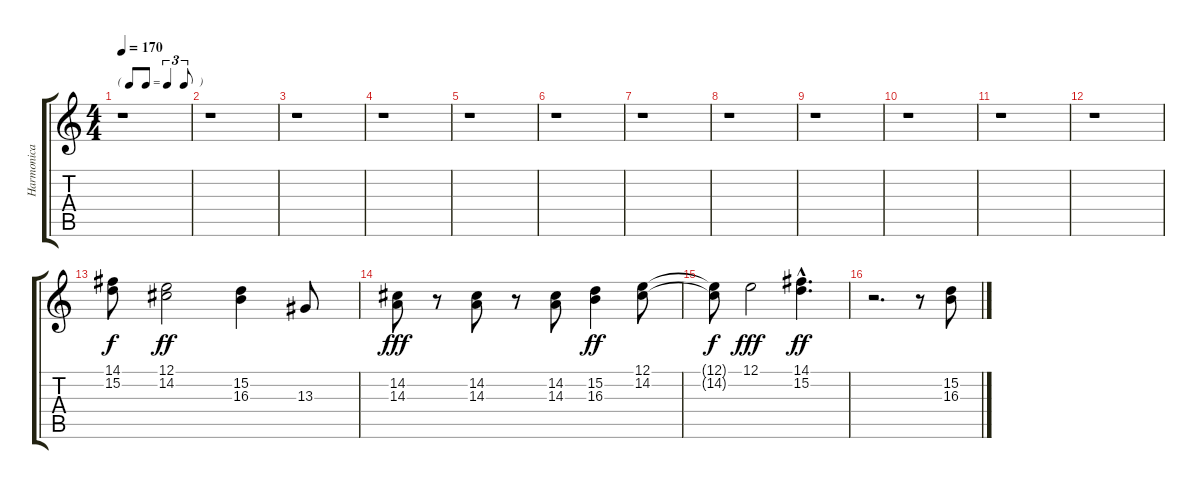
\track ("Harmonica" "Harmonica") {instrument harmonica}
\staff {score tabs}
\tuning (E4 B3 G3 D3 A2 E2) {hide}
\ts (4 4)
\tf triplet8th
\tempo 170
\clef g2
\ks c
r.1{dy f} |
r.1 |
r.1 |
r.1 |
r.1 |
r.1 |
r.1 |
r.1 |
r.1 |
r.1 |
r.1 |
r.1 |
(14.1 15.2).8 (12.1 14.2).2{dy ff} (15.2 16.3).4 13.3.8 |
(14.2 14.3).8{dy fff} r.8 (14.2 14.3).8 r.8 (14.2 14.3).8 (15.2 16.3).4{dy ff} (12.1 14.2).8 |
(12.1{t} 14.2{t}).8{dy f} 12.1.2{dy fff} (14.1{hac} 15.2{hac}).4{d dy ff} |
r.2{d} r.8 (15.2 16.3).8{volume 12}
